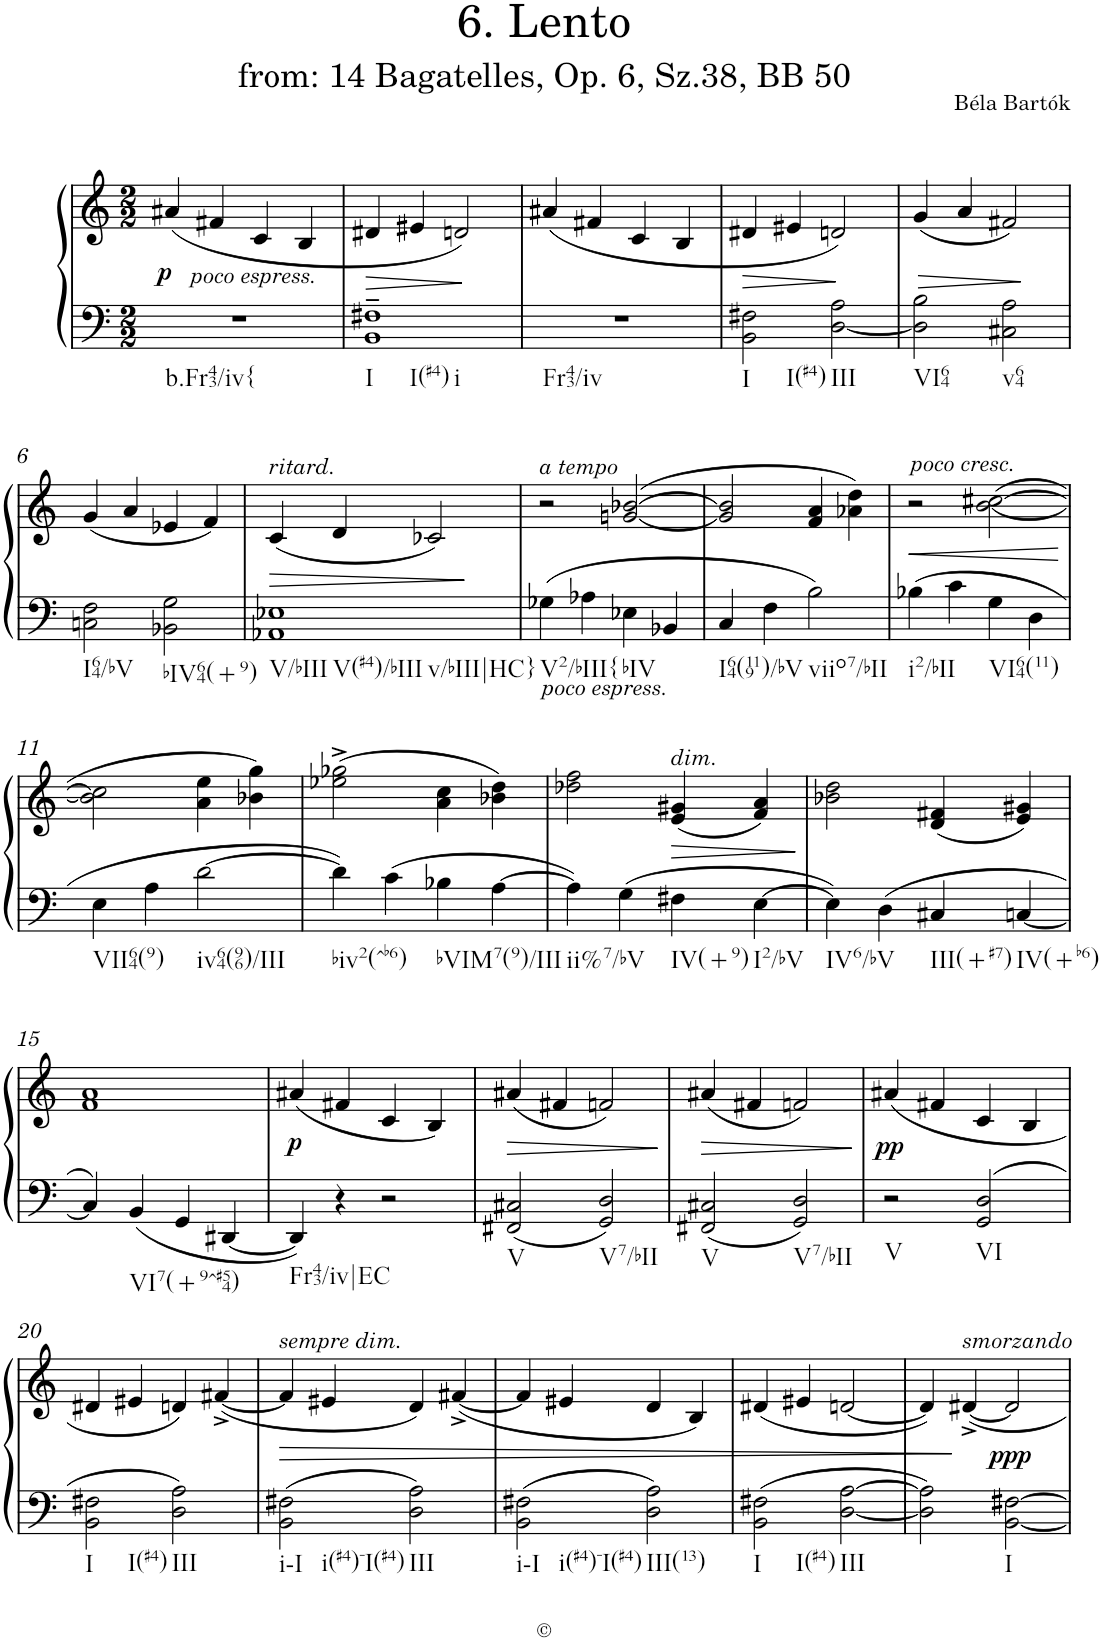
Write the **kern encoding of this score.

**kern	**kern	**dynam
*part1	*part1	*part1
*staff2	*staff1	*staff1/2
*I"Piano	*	*
*I'Pno.	*	*
*clefF4	*clefG2	*
*k[]	*k[]	*
*M2/2	*M2/2	*
=1	=1	=1
!LO:TX:b:t=b.Fr43/iv{	!	!
!	!	!LO:DY:b
1r	(<4a#X/	p
!	!LO:TX:b:i:t=poco espress.	!
.	4f#X/	.
.	4c/	.
.	4B/	.
=2	=2	=2
!LO:TX:b:t=I	!	!
!LO:TX:b:t=I(#4)	!	!
!LO:TX:b:t=i	!	!
!	!	!LO:HP:b
1BB~ 1F#X~	4d#X/	>
.	4e#X/	.
.	2dn/)	.
.	.	]
=3	=3	=3
!LO:TX:b:t=Fr43/iv	!	!
1r	(<4a#X/	.
.	4f#X/	.
.	4c/	.
.	4B/	.
=4	=4	=4
!LO:TX:b:t=I	!	!
!LO:TX:b:t=I(#4)	!	!
!	!	!LO:HP:b
2BB\ 2F#X\	4d#X/	>
.	4e#X/	.
!LO:TX:b:t=III	!	!
[<2D\ 2A\	2dn/)	.
.	.	]
=5	=5	=5
!LO:TX:b:t=VI64	!	!
!	!	!LO:HP:b
2D\] 2B\	(<4g/	>
.	4a/	.
!LO:TX:b:t=v64	!	!
2C#X\ 2A\	2f#X/)	.
.	.	]
!!LO:LB:g=z
=6	=6	=6
!LO:TX:b:t=I64/bV	!	!
2Cn\ 2F\	(<4g/	.
.	4a/	.
!LO:TX:b:t=bIV64(+9)	!	!
2BB-X\ 2G\	4e-X/	.
.	4f/)	.
=7	=7	=7
!	!LO:TX:a:i:t=ritard.	!
!LO:TX:b:t=V/bIII	!	!
!LO:TX:b:t=V(#4)/bIII	!	!
!LO:TX:b:t=v/bIII|HC}	!	!
!	!	!LO:HP:b
1AA-X 1E-X	(<4c/	>
.	4d/	.
.	2c-X/)	.
.	.	]
=8	=8	=8
!	!LO:TX:a:i:t=a tempo	!
!LO:TX:b:i:t=poco espress.	!	!
!LO:TX:b:t=V2/bIII{	!	!
4G-X\	2r	.
4A-X\	.	.
!LO:TX:b:t=bIV	!	!
4E-X\	([2gn/ [2b-X/	.
4BB-X/	.	.
=9	=9	=9
!LO:TX:b:t=I64(119)/bV	!	!
4C/	2g/] 2b-/]	.
4F\	.	.
!LO:TX:b:t=viio7/bII	!	!
2B\	4f/ 4a/	.
.	4a-X\ 4dd\)	.
=10	=10	=10
!	!LO:TX:a:i:t=poco cresc.	!
!LO:TX:b:t=i2/bII	!	!
!	!	!LO:HP:b
4B-X\	2r	<
4c\	.	.
!LO:TX:b:t=VI64(11)	!	!
4G\	(>[2b\ [2cc#X\	.
4D\	.	.
.	.	[
!!LO:LB:g=z
=11	=11	=11
!LO:TX:b:t=VII64(9)	!	!
4E\	2b\] 2cc#\]	.
4A\	.	.
!LO:TX:b:t=iv64(96)/III	!	!
[2d\	4a\ 4ee\	.
.	4b-X\ 4gg\)	.
=12	=12	=12
!LO:TX:b:t=biv2(^b6)	!	!
4d\]	(>2ee-X\^ 2gg-X\^	.
4c\	.	.
!LO:TX:b:t=bVIM7(9)/III	!	!
4B-X\	4a\ 4cc\	.
[4A\	4b-X\ 4dd\)	.
=13	=13	=13
!LO:TX:b:t=ii%7/bV	!	!
4A\]	2dd-X\ 2ff\	.
4G\	.	.
!	!LO:TX:a:i:t=dim.	!
!LO:TX:b:t=IV(+9)	!	!
!	!	!LO:HP:b
4F#X\	(<4e/ 4g#X/	>
!LO:TX:b:t=I2/bV	!	!
[4E\	4f/ 4a/)	.
.	.	]
=14	=14	=14
!LO:TX:b:t=IV6/bV	!	!
4E\]	2b-X\ 2dd\	.
4D\	.	.
!LO:TX:b:t=III(+#7)	!	!
4C#X/	(<4d/ 4f#X/	.
!LO:TX:b:t=IV(+b6)	!	!
[4Cn/	4e/ 4g#X/)	.
!!LO:LB:g=z
=15	=15	=15
4C/]	1f 1a	.
!LO:TX:b:t=VI7(+9^#54)	!	!
4BB/	.	.
4GG/	.	.
[4DD#X/	.	.
=16	=16	=16
!LO:TX:b:t=Fr43/iv|EC	!	!
!	!	!LO:DY:b
4DD#/]	(<4a#X/	p
4r	4f#X/	.
2r	4c/	.
.	4B/)	.
=17	=17	=17
!LO:TX:b:t=V	!	!
!	!	!LO:HP:b
2FF#X/ 2C#X/	(<4a#X/	>
.	4f#X/	.
!LO:TX:b:t=V7/bII	!	!
2GG/ 2D/	2fn/)	.
.	.	]
=18	=18	=18
!LO:TX:b:t=V	!	!
!	!	!LO:HP:b
2FF#X/ 2C#X/	(<4a#X/	>
.	4f#X/	.
!LO:TX:b:t=V7/bII	!	!
2GG/ 2D/	2fn/)	.
.	.	]
=19	=19	=19
!LO:TX:b:t=V	!	!
!	!	!LO:DY:b
2r	(<4a#X/	pp
.	4f#X/	.
!LO:TX:b:t=VI	!	!
2GG/ 2D/	4c/	.
.	4B/	.
!!LO:LB:g=z
=20	=20	=20
!LO:TX:b:t=I	!	!
!LO:TX:b:t=I(#4)	!	!
2BB\ 2F#X\	4d#X/	.
.	4e#X/	.
!LO:TX:b:t=III	!	!
2D\ 2A\	4dn/)	.
.	(<[4f#X^/	.
=21	=21	=21
!	!LO:TX:a:i:t=sempre dim.	!
!LO:TX:b:t=i-I	!	!
!LO:TX:b:t=i(#4)-I(#4)	!	!
!	!	!LO:HP:b
2BB\ 2F#X\	4f#/]	>
.	4e#X/	.
!LO:TX:b:t=III	!	!
2D\ 2A\	4d/)	.
.	(<[4f#X^/	.
=22	=22	=22
!LO:TX:b:t=i-I	!	!
!LO:TX:b:t=i(#4)-I(#4)	!	!
2BB\ 2F#X\	4f#/]	.
.	4e#X/	.
!LO:TX:b:t=III(13)	!	!
2D\ 2A\	4d/	.
.	4B/)	.
=23	=23	=23
!LO:TX:b:t=I	!	!
!LO:TX:b:t=I(#4)	!	!
2BB\ 2F#X\	(<4d#X/	.
.	4e#X/	.
!LO:TX:b:t=III	!	!
[2D\ [2A\	[2dn/	.
=24	=24	=24
2D\] 2A\]	4d/])	.
!	!LO:TX:a:i:t=smorzando	!
.	[4d#X^/	]
!LO:TX:b:t=I	!	!
!	!	!LO:DY:b
[2BB\ [2F#X\	2d#/]	ppp
=	=	=
*-	*-	*-
